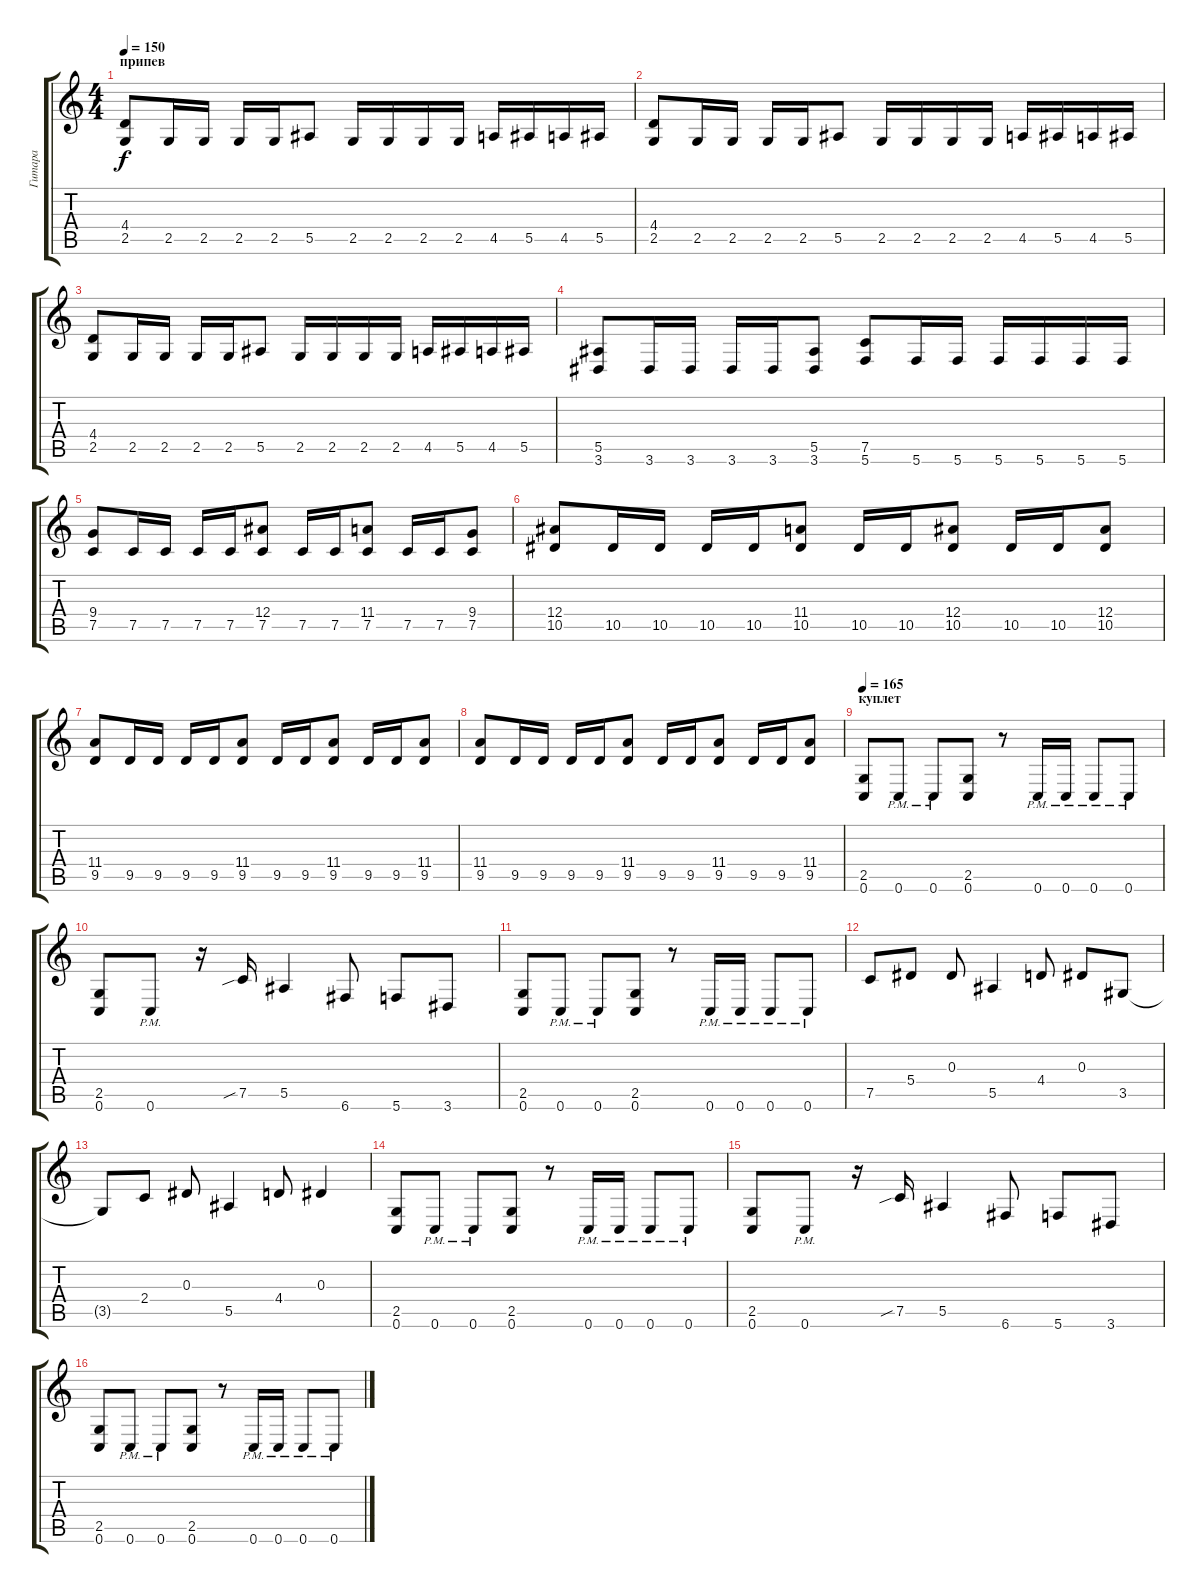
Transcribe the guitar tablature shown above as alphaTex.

\track ("Гитара" "Гитара") {instrument distortionguitar}
\staff {score tabs}
\tuning (C4 G3 Eb3 Bb2 F2 C2) {hide}
\ts (4 4)
\section ("" "припев")
\tempo 150
\clef g2
\ks c
(4.4 2.5).8{dy f} 2.5.16 2.5.16 2.5.16 2.5.16 5.5.8 2.5.16 2.5.16 2.5.16 2.5.16 4.5.16 5.5.16 4.5.16 5.5.16 |
(4.4 2.5).8 2.5.16 2.5.16 2.5.16 2.5.16 5.5.8 2.5.16 2.5.16 2.5.16 2.5.16 4.5.16 5.5.16 4.5.16 5.5.16 |
(4.4 2.5).8 2.5.16 2.5.16 2.5.16 2.5.16 5.5.8 2.5.16 2.5.16 2.5.16 2.5.16 4.5.16 5.5.16 4.5.16 5.5.16 |
(5.5 3.6).8 3.6.16 3.6.16 3.6.16 3.6.16 (5.5 3.6).8 (7.5 5.6).8 5.6.16 5.6.16 5.6.16 5.6.16 5.6.16 5.6.16 |
(9.4 7.5).8 7.5.16 7.5.16 7.5.16 7.5.16 (12.4 7.5).8 7.5.16 7.5.16 (11.4 7.5).8 7.5.16 7.5.16 (9.4 7.5).8 |
(12.4 10.5).8 10.5.16 10.5.16 10.5.16 10.5.16 (11.4 10.5).8 10.5.16 10.5.16 (12.4 10.5).8 10.5.16 10.5.16 (12.4 10.5).8 |
(11.4 9.5).8 9.5.16 9.5.16 9.5.16 9.5.16 (11.4 9.5).8 9.5.16 9.5.16 (11.4 9.5).8 9.5.16 9.5.16 (11.4 9.5).8 |
(11.4 9.5).8 9.5.16 9.5.16 9.5.16 9.5.16 (11.4 9.5).8 9.5.16 9.5.16 (11.4 9.5).8 9.5.16 9.5.16 (11.4 9.5).8 |
\section ("" "куплет")
\tempo 165
(2.5 0.6).8 0.6{pm}.8 0.6{pm}.8 (2.5 0.6).8 r.8 0.6{pm}.16 0.6{pm}.16 0.6{pm}.8 0.6{pm}.8 |
(2.5 0.6).8 0.6{pm}.8 r.16 7.5{sib}.16 5.5.4 6.6.8 5.6.8 3.6.8 |
(2.5 0.6).8 0.6{pm}.8 0.6{pm}.8 (2.5 0.6).8 r.8 0.6{pm}.16 0.6{pm}.16 0.6{pm}.8 0.6{pm}.8 |
7.5.8 5.4.8 0.3.8 5.5.4 4.4.8 0.3.8 3.5.8 |
3.5{t}.8 2.4.8 0.3.8 5.5.4 4.4.8 0.3.4 |
(2.5 0.6).8 0.6{pm}.8 0.6{pm}.8 (2.5 0.6).8 r.8 0.6{pm}.16 0.6{pm}.16 0.6{pm}.8 0.6{pm}.8 |
(2.5 0.6).8 0.6{pm}.8 r.16 7.5{sib}.16 5.5.4 6.6.8 5.6.8 3.6.8 |
(2.5 0.6).8 0.6{pm}.8 0.6{pm}.8 (2.5 0.6).8 r.8 0.6{pm}.16 0.6{pm}.16 0.6{pm}.8 0.6{pm}.8
